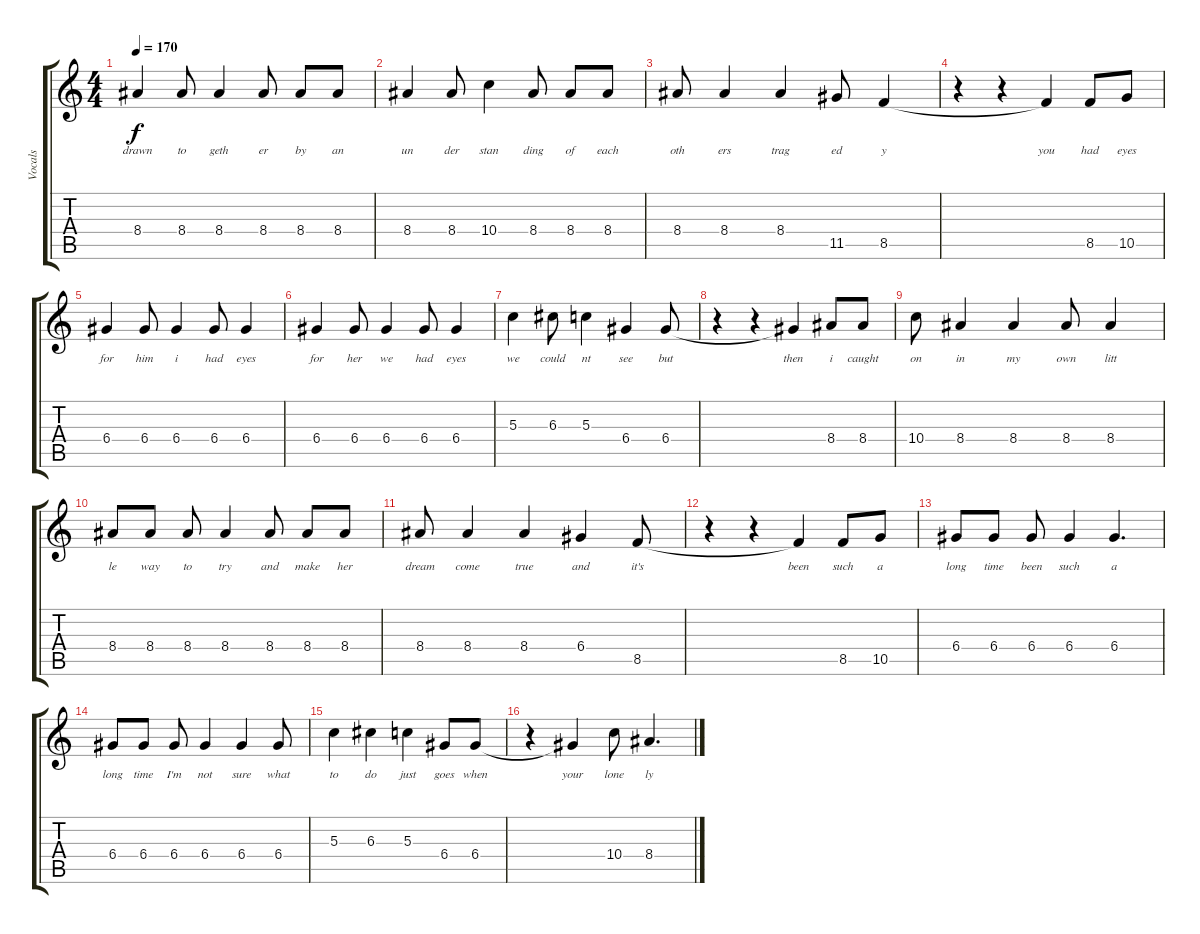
\track ("Vocals" "Vocals") {instrument overdrivenguitar}
\staff {score tabs}
\tuning (E4 B3 G3 D3 A2 E2) {hide}
\ts (4 4)
\tempo 170
\clef g2
\ks c
8.4.4{lyrics (0 "drawn") lyrics (1 "") lyrics (2 "") lyrics (3 "") lyrics (4 "") dy f} 8.4.8{lyrics (0 "to") lyrics (1 "") lyrics (2 "") lyrics (3 "") lyrics (4 "")} 8.4.4{lyrics (0 "geth") lyrics (1 "") lyrics (2 "") lyrics (3 "") lyrics (4 "")} 8.4.8{lyrics (0 "er") lyrics (1 "") lyrics (2 "") lyrics (3 "") lyrics (4 "")} 8.4.8{lyrics (0 "by") lyrics (1 "") lyrics (2 "") lyrics (3 "") lyrics (4 "")} 8.4.8{lyrics (0 "an") lyrics (1 "") lyrics (2 "") lyrics (3 "") lyrics (4 "")} |
8.4.4{lyrics (0 "un") lyrics (1 "") lyrics (2 "") lyrics (3 "") lyrics (4 "")} 8.4.8{lyrics (0 "der") lyrics (1 "") lyrics (2 "") lyrics (3 "") lyrics (4 "")} 10.4.4{lyrics (0 "stan") lyrics (1 "") lyrics (2 "") lyrics (3 "") lyrics (4 "")} 8.4.8{lyrics (0 "ding") lyrics (1 "") lyrics (2 "") lyrics (3 "") lyrics (4 "")} 8.4.8{lyrics (0 "of") lyrics (1 "") lyrics (2 "") lyrics (3 "") lyrics (4 "")} 8.4.8{lyrics (0 "each") lyrics (1 "") lyrics (2 "") lyrics (3 "") lyrics (4 "")} |
8.4.8{lyrics (0 "oth") lyrics (1 "") lyrics (2 "") lyrics (3 "") lyrics (4 "")} 8.4.4{lyrics (0 "ers") lyrics (1 "") lyrics (2 "") lyrics (3 "") lyrics (4 "")} 8.4.4{lyrics (0 "trag") lyrics (1 "") lyrics (2 "") lyrics (3 "") lyrics (4 "")} 11.5.8{lyrics (0 "ed") lyrics (1 "") lyrics (2 "") lyrics (3 "") lyrics (4 "")} 8.5.4{lyrics (0 "y") lyrics (1 "") lyrics (2 "") lyrics (3 "") lyrics (4 "")} |
r.4 r.4 8.5{t}.4{lyrics (0 "you") lyrics (1 "") lyrics (2 "") lyrics (3 "") lyrics (4 "")} 8.5.8{lyrics (0 "had") lyrics (1 "") lyrics (2 "") lyrics (3 "") lyrics (4 "")} 10.5.8{lyrics (0 "eyes") lyrics (1 "") lyrics (2 "") lyrics (3 "") lyrics (4 "")} |
6.4.4{lyrics (0 "for") lyrics (1 "") lyrics (2 "") lyrics (3 "") lyrics (4 "")} 6.4.8{lyrics (0 "him") lyrics (1 "") lyrics (2 "") lyrics (3 "") lyrics (4 "")} 6.4.4{lyrics (0 "i") lyrics (1 "") lyrics (2 "") lyrics (3 "") lyrics (4 "")} 6.4.8{lyrics (0 "had") lyrics (1 "") lyrics (2 "") lyrics (3 "") lyrics (4 "")} 6.4.4{lyrics (0 "eyes") lyrics (1 "") lyrics (2 "") lyrics (3 "") lyrics (4 "")} |
6.4.4{lyrics (0 "for") lyrics (1 "") lyrics (2 "") lyrics (3 "") lyrics (4 "")} 6.4.8{lyrics (0 "her") lyrics (1 "") lyrics (2 "") lyrics (3 "") lyrics (4 "")} 6.4.4{lyrics (0 "we") lyrics (1 "") lyrics (2 "") lyrics (3 "") lyrics (4 "")} 6.4.8{lyrics (0 "had") lyrics (1 "") lyrics (2 "") lyrics (3 "") lyrics (4 "")} 6.4.4{lyrics (0 "eyes") lyrics (1 "") lyrics (2 "") lyrics (3 "") lyrics (4 "")} |
5.3.4{lyrics (0 "we") lyrics (1 "") lyrics (2 "") lyrics (3 "") lyrics (4 "")} 6.3.8{lyrics (0 "could") lyrics (1 "") lyrics (2 "") lyrics (3 "") lyrics (4 "")} 5.3.4{lyrics (0 "nt") lyrics (1 "") lyrics (2 "") lyrics (3 "") lyrics (4 "")} 6.4.4{lyrics (0 "see") lyrics (1 "") lyrics (2 "") lyrics (3 "") lyrics (4 "")} 6.4.8{lyrics (0 "but") lyrics (1 "") lyrics (2 "") lyrics (3 "") lyrics (4 "")} |
r.4 r.4 6.4{t}.4{lyrics (0 "then") lyrics (1 "") lyrics (2 "") lyrics (3 "") lyrics (4 "")} 8.4.8{lyrics (0 "i") lyrics (1 "") lyrics (2 "") lyrics (3 "") lyrics (4 "")} 8.4.8{lyrics (0 "caught") lyrics (1 "") lyrics (2 "") lyrics (3 "") lyrics (4 "")} |
10.4.8{lyrics (0 "on") lyrics (1 "") lyrics (2 "") lyrics (3 "") lyrics (4 "")} 8.4.4{lyrics (0 "in") lyrics (1 "") lyrics (2 "") lyrics (3 "") lyrics (4 "")} 8.4.4{lyrics (0 "my") lyrics (1 "") lyrics (2 "") lyrics (3 "") lyrics (4 "")} 8.4.8{lyrics (0 "own") lyrics (1 "") lyrics (2 "") lyrics (3 "") lyrics (4 "")} 8.4.4{lyrics (0 "litt") lyrics (1 "") lyrics (2 "") lyrics (3 "") lyrics (4 "")} |
8.4.8{lyrics (0 "le") lyrics (1 "") lyrics (2 "") lyrics (3 "") lyrics (4 "")} 8.4.8{lyrics (0 "way") lyrics (1 "") lyrics (2 "") lyrics (3 "") lyrics (4 "")} 8.4.8{lyrics (0 "to") lyrics (1 "") lyrics (2 "") lyrics (3 "") lyrics (4 "")} 8.4.4{lyrics (0 "try") lyrics (1 "") lyrics (2 "") lyrics (3 "") lyrics (4 "")} 8.4.8{lyrics (0 "and") lyrics (1 "") lyrics (2 "") lyrics (3 "") lyrics (4 "")} 8.4.8{lyrics (0 "make") lyrics (1 "") lyrics (2 "") lyrics (3 "") lyrics (4 "")} 8.4.8{lyrics (0 "her") lyrics (1 "") lyrics (2 "") lyrics (3 "") lyrics (4 "")} |
8.4.8{lyrics (0 "dream") lyrics (1 "") lyrics (2 "") lyrics (3 "") lyrics (4 "")} 8.4.4{lyrics (0 "come") lyrics (1 "") lyrics (2 "") lyrics (3 "") lyrics (4 "")} 8.4.4{lyrics (0 "true") lyrics (1 "") lyrics (2 "") lyrics (3 "") lyrics (4 "")} 6.4.4{lyrics (0 "and") lyrics (1 "") lyrics (2 "") lyrics (3 "") lyrics (4 "")} 8.5.8{lyrics (0 "it's") lyrics (1 "") lyrics (2 "") lyrics (3 "") lyrics (4 "")} |
r.4 r.4 8.5{t}.4{lyrics (0 "been") lyrics (1 "") lyrics (2 "") lyrics (3 "") lyrics (4 "")} 8.5.8{lyrics (0 "such") lyrics (1 "") lyrics (2 "") lyrics (3 "") lyrics (4 "")} 10.5.8{lyrics (0 "a") lyrics (1 "") lyrics (2 "") lyrics (3 "") lyrics (4 "")} |
6.4.8{lyrics (0 "long") lyrics (1 "") lyrics (2 "") lyrics (3 "") lyrics (4 "")} 6.4.8{lyrics (0 "time") lyrics (1 "") lyrics (2 "") lyrics (3 "") lyrics (4 "")} 6.4.8{lyrics (0 "been") lyrics (1 "") lyrics (2 "") lyrics (3 "") lyrics (4 "")} 6.4.4{lyrics (0 "such") lyrics (1 "") lyrics (2 "") lyrics (3 "") lyrics (4 "")} 6.4.4{d lyrics (0 "a") lyrics (1 "") lyrics (2 "") lyrics (3 "") lyrics (4 "")} |
6.4.8{lyrics (0 "long") lyrics (1 "") lyrics (2 "") lyrics (3 "") lyrics (4 "")} 6.4.8{lyrics (0 "time") lyrics (1 "") lyrics (2 "") lyrics (3 "") lyrics (4 "")} 6.4.8{lyrics (0 "I'm") lyrics (1 "") lyrics (2 "") lyrics (3 "") lyrics (4 "")} 6.4.4{lyrics (0 "not") lyrics (1 "") lyrics (2 "") lyrics (3 "") lyrics (4 "")} 6.4.4{lyrics (0 "sure") lyrics (1 "") lyrics (2 "") lyrics (3 "") lyrics (4 "")} 6.4.8{lyrics (0 "what") lyrics (1 "") lyrics (2 "") lyrics (3 "") lyrics (4 "")} |
5.3.4{lyrics (0 "to") lyrics (1 "") lyrics (2 "") lyrics (3 "") lyrics (4 "")} 6.3.4{lyrics (0 "do") lyrics (1 "") lyrics (2 "") lyrics (3 "") lyrics (4 "")} 5.3.4{lyrics (0 "just") lyrics (1 "") lyrics (2 "") lyrics (3 "") lyrics (4 "")} 6.4.8{lyrics (0 "goes") lyrics (1 "") lyrics (2 "") lyrics (3 "") lyrics (4 "")} 6.4.8{lyrics (0 "when") lyrics (1 "") lyrics (2 "") lyrics (3 "") lyrics (4 "")} |
r.4 6.4{t}.4{lyrics (0 "your") lyrics (1 "") lyrics (2 "") lyrics (3 "") lyrics (4 "")} 10.4.8{lyrics (0 "lone") lyrics (1 "") lyrics (2 "") lyrics (3 "") lyrics (4 "")} 8.4.4{d lyrics (0 "ly") lyrics (1 "") lyrics (2 "") lyrics (3 "") lyrics (4 "")}
